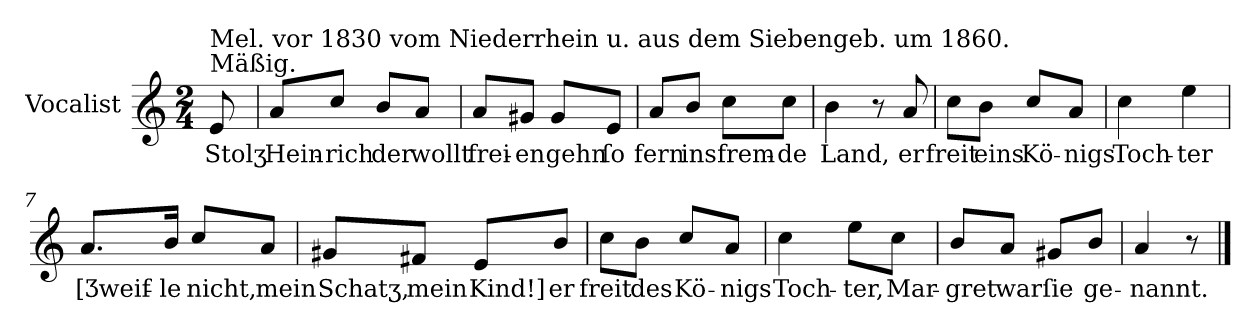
**kern	**text
*part1	*part1
*staff1	*staff1
*I"Vocalist	*
*k[]	*
*a:	*
*M2/4	*
=	=
!LO:TX:a:t=Mäßig.	!
!LO:TX:a:t=Mel. vor 1830 vom Niederrhein u. aus dem Siebengeb. um 1860.	!
8e/	Stolʒ
=1	=1
8a/L	Hein-
8cc\J	-rich
8b\L	der
8a/J	wollt
=2	=2
8a/L	frei-
8g#X/J	-en
8g#/L	gehn
8e/J	ſo
=3	=3
8a/L	fern
8b\J	ins
8cc\L	frem-
8cc\J	-de
=4	=4
4b\	Land,
8r	.
8a/	er
=5	=5
8cc\L	freit
8b\J	eins
8cc\L	Kö-
8a/J	-nigs
=6	=6
4cc\	Toch-
4ee\	-ter
=7	=7
8.a/L	[Ʒweif-
16b/Jk	-le
8cc\L	nicht,
8a/J	mein
=8	=8
8g#X/L	Schatʒ,
8f#X/J	mein
8e/L	Kind!]
8b\J	er
=9	=9
8cc\L	freit
8b\J	des
8cc\L	Kö-
8a/J	-nigs
=10	=10
4cc\	Toch-
8ee\L	-ter,
8cc\J	Mar-
=11	=11
8b/L	-gret
8a/J	war
8g#X/L	ſie
8b/J	ge-
=12	=12
4a/	-nannt.
8r	.
==	==
*-	*-
